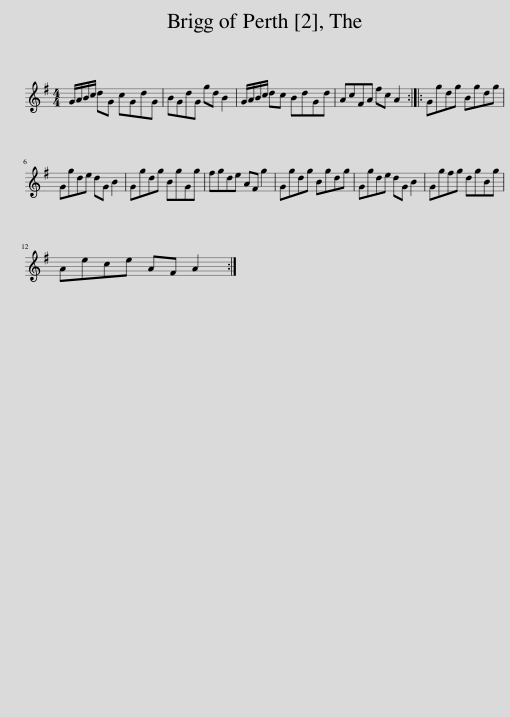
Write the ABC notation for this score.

X:1
L:1/8
M:4/4
I:linebreak $
K:G
V:1 treble
V:1
 G/A/B/c/ dG cGdG | BGdG gd B2 | G/A/B/c/ dc BdGd | AcFA fc A2 :: Ggdg Bgdg |$ %5
 Ggde dG B2 | Ggdg BgGg | fgde AF g2 | Ggdg Bgdg | Ggde dG B2 | %10
 Ggfg dgBg |$ Aece AF A2 :| %12
